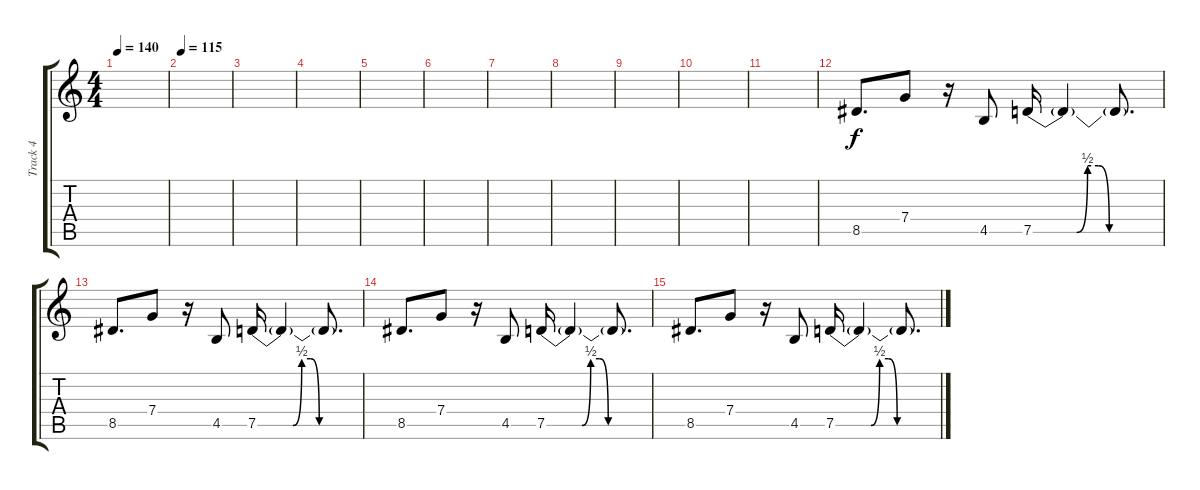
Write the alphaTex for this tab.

\track ("Track 4" "Track 4") {instrument distortionguitar}
\staff {score tabs}
\tuning (D4 A3 F3 C3 G2 C2) {hide}
\ts (4 4)
\tempo 140
\clef g2
\ks c
|
\tempo 115
|
|
|
|
|
|
|
|
|
|
8.5.8{d} 7.4.8 r.16 4.5.8 7.5{be (custom 0 0 10 0 20 0 25 2 30 2 35 0 40 0 50 0 55 0 60 0)}.16 7.5{t}.4 7.5{t}.8{d} |
8.5.8{d} 7.4.8 r.16 4.5.8 7.5{be (custom 0 0 10 0 20 0 25 2 30 2 35 0 40 0 50 0 55 0 60 0)}.16 7.5{t}.4 7.5{t}.8{d} |
8.5.8{d} 7.4.8 r.16 4.5.8 7.5{be (custom 0 0 10 0 20 0 25 2 30 2 35 0 40 0 50 0 55 0 60 0)}.16 7.5{t}.4 7.5{t}.8{d} |
8.5.8{d} 7.4.8 r.16 4.5.8 7.5{be (custom 0 0 10 0 20 0 25 2 30 2 35 0 40 0 50 0 55 0 60 0)}.16 7.5{t}.4 7.5{t}.8{d}
